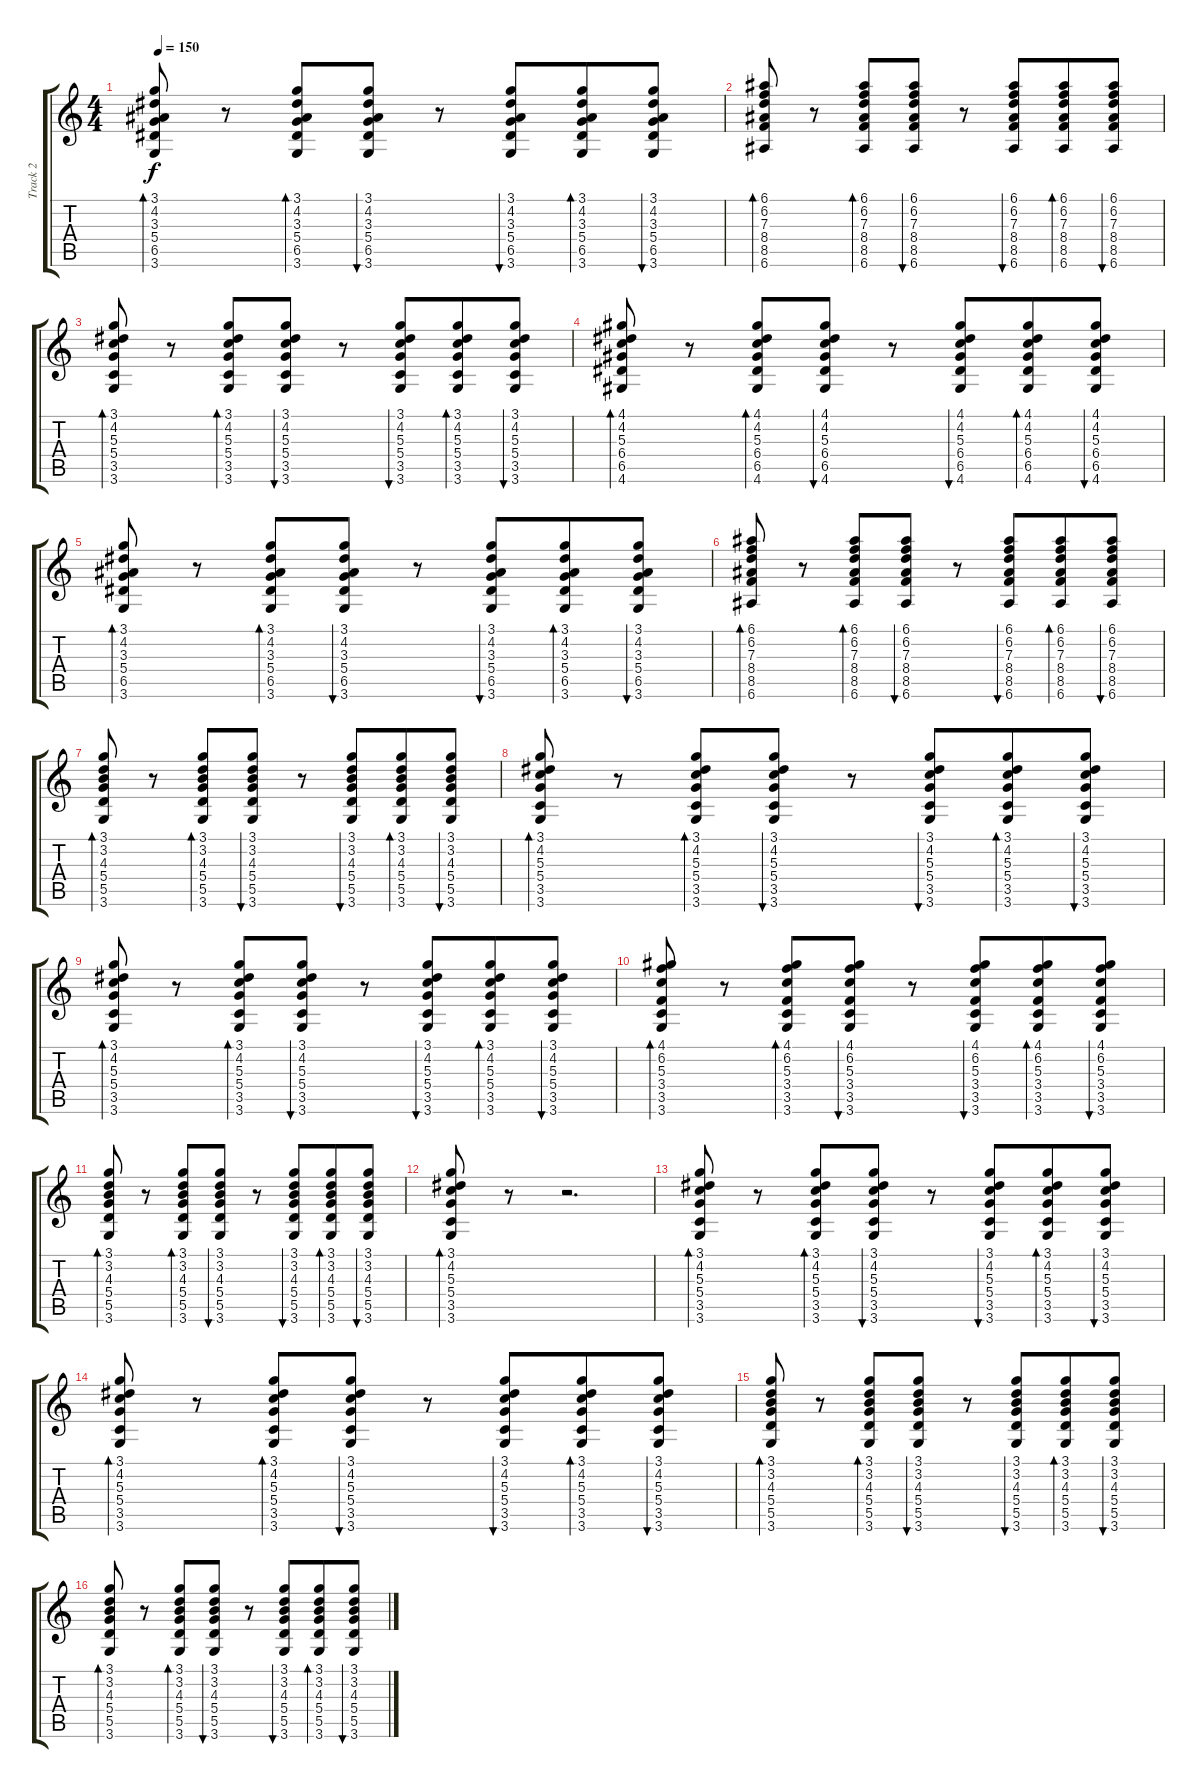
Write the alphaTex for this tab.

\track ("Track 2" "Track 2") {instrument electricguitarjazz}
\staff {score tabs}
\tuning (E4 B3 G3 D3 A2 E2) {hide}
\ts (4 4)
\tempo 150
\clef g2
\ks c
(3.1 4.2 3.3 5.4 6.5 3.6).8{bd 60 dy f} r.8 (3.1 4.2 3.3 5.4 6.5 3.6).8{bd 60} (3.1 4.2 3.3 5.4 6.5 3.6).8{bu 60} r.8 (3.1 4.2 3.3 5.4 6.5 3.6).8{bu 60 beam merge} (3.1 4.2 3.3 5.4 6.5 3.6).8{bd 60} (3.1 4.2 3.3 5.4 6.5 3.6).8{bu 60} |
(6.1 6.2 7.3 8.4 8.5 6.6).8{bd 60} r.8 (6.1 6.2 7.3 8.4 8.5 6.6).8{bd 60} (6.1 6.2 7.3 8.4 8.5 6.6).8{bu 60} r.8 (6.1 6.2 7.3 8.4 8.5 6.6).8{bu 60 beam merge} (6.1 6.2 7.3 8.4 8.5 6.6).8{bd 60} (6.1 6.2 7.3 8.4 8.5 6.6).8{bu 60} |
(3.1 4.2 5.3 5.4 3.5 3.6).8{bd 60} r.8 (3.1 4.2 5.3 5.4 3.5 3.6).8{bd 60} (3.1 4.2 5.3 5.4 3.5 3.6).8{bu 60} r.8 (3.1 4.2 5.3 5.4 3.5 3.6).8{bu 60 beam merge} (3.1 4.2 5.3 5.4 3.5 3.6).8{bd 60} (3.1 4.2 5.3 5.4 3.5 3.6).8{bu 60} |
(4.1 4.2 5.3 6.4 6.5 4.6).8{bd 60} r.8 (4.1 4.2 5.3 6.4 6.5 4.6).8{bd 60} (4.1 4.2 5.3 6.4 6.5 4.6).8{bu 60} r.8 (4.1 4.2 5.3 6.4 6.5 4.6).8{bu 60 beam merge} (4.1 4.2 5.3 6.4 6.5 4.6).8{bd 60} (4.1 4.2 5.3 6.4 6.5 4.6).8{bu 60} |
(3.1 4.2 3.3 5.4 6.5 3.6).8{bd 60} r.8 (3.1 4.2 3.3 5.4 6.5 3.6).8{bd 60} (3.1 4.2 3.3 5.4 6.5 3.6).8{bu 60} r.8 (3.1 4.2 3.3 5.4 6.5 3.6).8{bu 60 beam merge} (3.1 4.2 3.3 5.4 6.5 3.6).8{bd 60} (3.1 4.2 3.3 5.4 6.5 3.6).8{bu 60} |
(6.1 6.2 7.3 8.4 8.5 6.6).8{bd 60} r.8 (6.1 6.2 7.3 8.4 8.5 6.6).8{bd 60} (6.1 6.2 7.3 8.4 8.5 6.6).8{bu 60} r.8 (6.1 6.2 7.3 8.4 8.5 6.6).8{bu 60 beam merge} (6.1 6.2 7.3 8.4 8.5 6.6).8{bd 60} (6.1 6.2 7.3 8.4 8.5 6.6).8{bu 60} |
(3.1 3.2 4.3 5.4 5.5 3.6).8{bd 60} r.8 (3.1 3.2 4.3 5.4 5.5 3.6).8{bd 60} (3.1 3.2 4.3 5.4 5.5 3.6).8{bu 60} r.8 (3.1 3.2 4.3 5.4 5.5 3.6).8{bu 60 beam merge} (3.1 3.2 4.3 5.4 5.5 3.6).8{bd 60} (3.1 3.2 4.3 5.4 5.5 3.6).8{bu 60} |
(3.1 4.2 5.3 5.4 3.5 3.6).8{bd 60} r.8 (3.1 4.2 5.3 5.4 3.5 3.6).8{bd 60} (3.1 4.2 5.3 5.4 3.5 3.6).8{bu 60} r.8 (3.1 4.2 5.3 5.4 3.5 3.6).8{bu 60 beam merge} (3.1 4.2 5.3 5.4 3.5 3.6).8{bd 60} (3.1 4.2 5.3 5.4 3.5 3.6).8{bu 60} |
(3.1 4.2 5.3 5.4 3.5 3.6).8{bd 60} r.8 (3.1 4.2 5.3 5.4 3.5 3.6).8{bd 60} (3.1 4.2 5.3 5.4 3.5 3.6).8{bu 60} r.8 (3.1 4.2 5.3 5.4 3.5 3.6).8{bu 60 beam merge} (3.1 4.2 5.3 5.4 3.5 3.6).8{bd 60} (3.1 4.2 5.3 5.4 3.5 3.6).8{bu 60} |
(4.1 6.2 5.3 3.4 3.5 3.6).8{bd 60} r.8 (4.1 6.2 5.3 3.4 3.5 3.6).8{bd 60} (4.1 6.2 5.3 3.4 3.5 3.6).8{bu 60} r.8 (4.1 6.2 5.3 3.4 3.5 3.6).8{bu 60 beam merge} (4.1 6.2 5.3 3.4 3.5 3.6).8{bd 60} (4.1 6.2 5.3 3.4 3.5 3.6).8{bu 60} |
(3.1 3.2 4.3 5.4 5.5 3.6).8{bd 60} r.8 (3.1 3.2 4.3 5.4 5.5 3.6).8{bd 60} (3.1 3.2 4.3 5.4 5.5 3.6).8{bu 60} r.8 (3.1 3.2 4.3 5.4 5.5 3.6).8{bu 60 beam merge} (3.1 3.2 4.3 5.4 5.5 3.6).8{bd 60} (3.1 3.2 4.3 5.4 5.5 3.6).8{bu 60} |
(3.1 4.2 5.3 5.4 3.5 3.6).8{bd 60} r.8 r.2{d} |
(3.1 4.2 5.3 5.4 3.5 3.6).8{bd 60} r.8 (3.1 4.2 5.3 5.4 3.5 3.6).8{bd 60} (3.1 4.2 5.3 5.4 3.5 3.6).8{bu 60} r.8 (3.1 4.2 5.3 5.4 3.5 3.6).8{bu 60 beam merge} (3.1 4.2 5.3 5.4 3.5 3.6).8{bd 60} (3.1 4.2 5.3 5.4 3.5 3.6).8{bu 60} |
(3.1 4.2 5.3 5.4 3.5 3.6).8{bd 60} r.8 (3.1 4.2 5.3 5.4 3.5 3.6).8{bd 60} (3.1 4.2 5.3 5.4 3.5 3.6).8{bu 60} r.8 (3.1 4.2 5.3 5.4 3.5 3.6).8{bu 60 beam merge} (3.1 4.2 5.3 5.4 3.5 3.6).8{bd 60} (3.1 4.2 5.3 5.4 3.5 3.6).8{bu 60} |
(3.1 3.2 4.3 5.4 5.5 3.6).8{bd 60} r.8 (3.1 3.2 4.3 5.4 5.5 3.6).8{bd 60} (3.1 3.2 4.3 5.4 5.5 3.6).8{bu 60} r.8 (3.1 3.2 4.3 5.4 5.5 3.6).8{bu 60 beam merge} (3.1 3.2 4.3 5.4 5.5 3.6).8{bd 60} (3.1 3.2 4.3 5.4 5.5 3.6).8{bu 60} |
(3.1 3.2 4.3 5.4 5.5 3.6).8{bd 60} r.8 (3.1 3.2 4.3 5.4 5.5 3.6).8{bd 60} (3.1 3.2 4.3 5.4 5.5 3.6).8{bu 60} r.8 (3.1 3.2 4.3 5.4 5.5 3.6).8{bu 60 beam merge} (3.1 3.2 4.3 5.4 5.5 3.6).8{bd 60} (3.1 3.2 4.3 5.4 5.5 3.6).8{bu 60}
